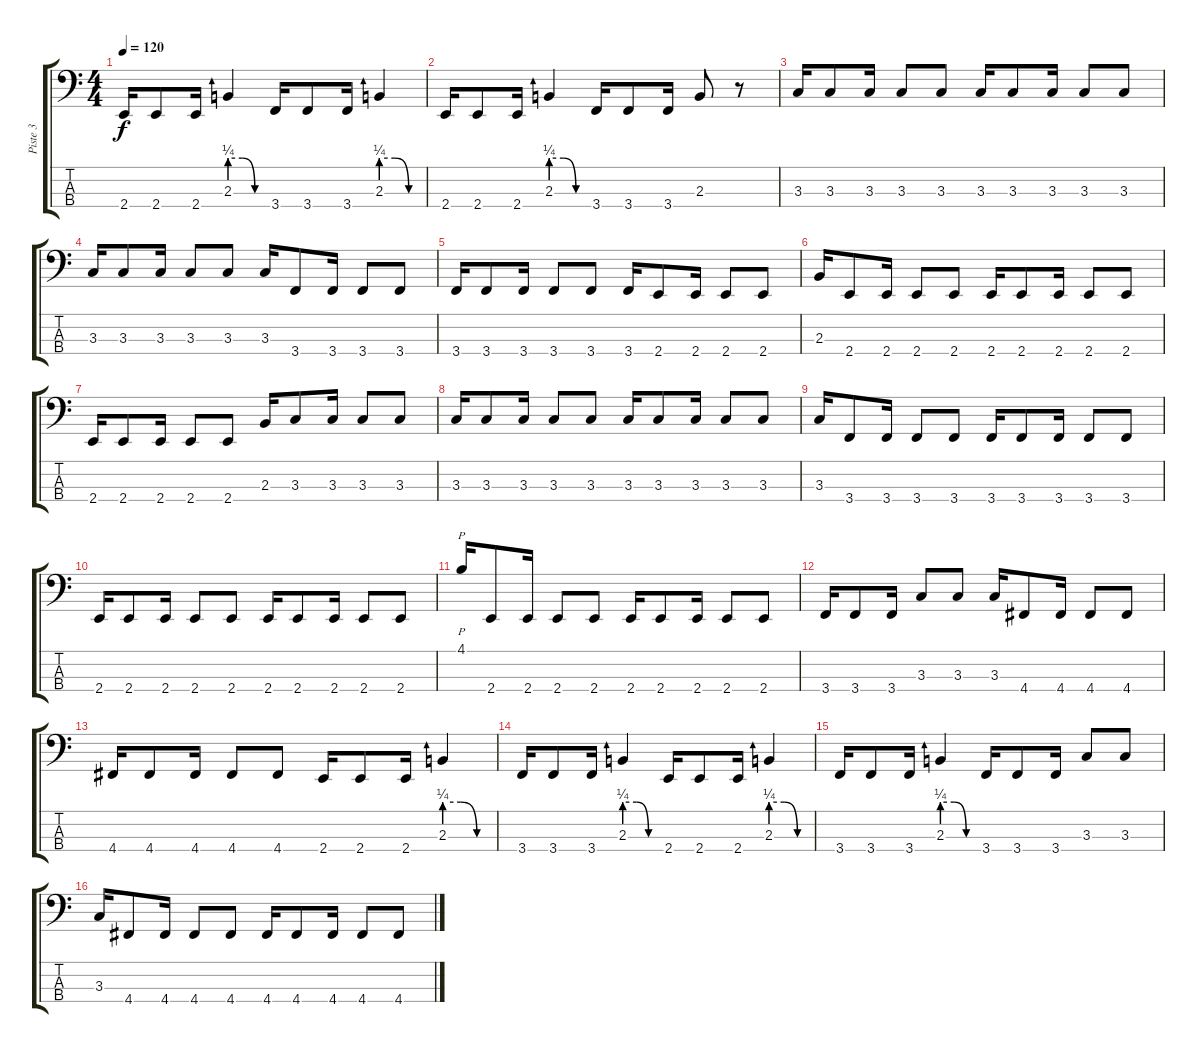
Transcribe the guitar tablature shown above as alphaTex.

\track ("Piste 3" "Piste 3") {instrument slapbass2}
\staff {score tabs}
\tuning (G2 D2 A1 D1) {hide}
\ts (4 4)
\tempo 120
\clef f4
\ks c
2.4.16{dy f} 2.4.8 2.4.16 2.3{be (custom 0 1 20 1 40 0 60 0)}.4 3.4.16 3.4.8 3.4.16 2.3{be (custom 0 1 20 1 40 0 60 0)}.4 |
2.4.16 2.4.8 2.4.16 2.3{be (custom 0 1 20 1 40 0 60 0)}.4 3.4.16 3.4.8 3.4.16 2.3.8 r.8 |
3.3.16 3.3.8 3.3.16 3.3.8 3.3.8 3.3.16 3.3.8 3.3.16 3.3.8 3.3.8 |
3.3.16 3.3.8 3.3.16 3.3.8 3.3.8 3.3.16 3.4.8 3.4.16 3.4.8 3.4.8 |
3.4.16 3.4.8 3.4.16 3.4.8 3.4.8 3.4.16 2.4.8 2.4.16 2.4.8 2.4.8 |
2.3.16 2.4.8 2.4.16 2.4.8 2.4.8 2.4.16 2.4.8 2.4.16 2.4.8 2.4.8 |
2.4.16 2.4.8 2.4.16 2.4.8 2.4.8 2.3.16 3.3.8 3.3.16 3.3.8 3.3.8 |
3.3.16 3.3.8 3.3.16 3.3.8 3.3.8 3.3.16 3.3.8 3.3.16 3.3.8 3.3.8 |
3.3.16 3.4.8 3.4.16 3.4.8 3.4.8 3.4.16 3.4.8 3.4.16 3.4.8 3.4.8 |
2.4.16 2.4.8 2.4.16 2.4.8 2.4.8 2.4.16 2.4.8 2.4.16 2.4.8 2.4.8 |
4.1.16{p} 2.4.8 2.4.16 2.4.8 2.4.8 2.4.16 2.4.8 2.4.16 2.4.8 2.4.8 |
3.4.16 3.4.8 3.4.16 3.3.8 3.3.8 3.3.16 4.4.8 4.4.16 4.4.8 4.4.8 |
4.4.16 4.4.8 4.4.16 4.4.8 4.4.8 2.4.16 2.4.8 2.4.16 2.3{be (custom 0 1 20 1 40 0 60 0)}.4 |
3.4.16 3.4.8 3.4.16 2.3{be (custom 0 1 20 1 40 0 60 0)}.4 2.4.16 2.4.8 2.4.16 2.3{be (custom 0 1 20 1 40 0 60 0)}.4 |
3.4.16 3.4.8 3.4.16 2.3{be (custom 0 1 20 1 40 0 60 0)}.4 3.4.16 3.4.8 3.4.16 3.3.8 3.3.8 |
3.3.16 4.4.8 4.4.16 4.4.8 4.4.8 4.4.16 4.4.8 4.4.16 4.4.8 4.4.8
